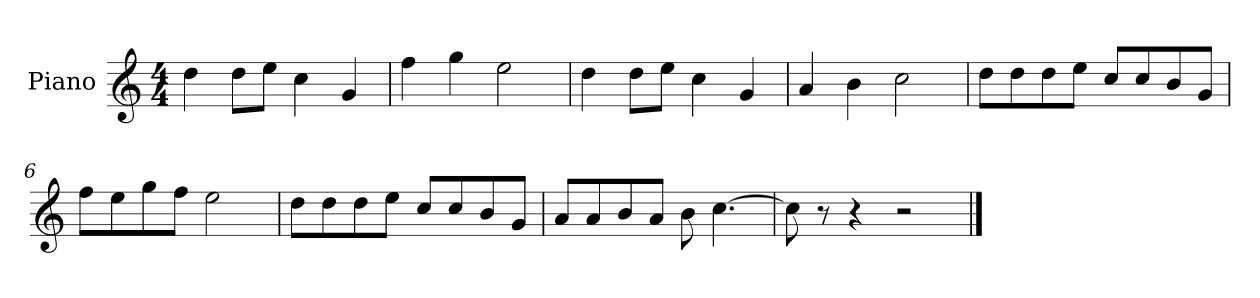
**kern
*part1
*staff1
*I"Piano
*I'P-no
*clefG2
*k[]
*M4/4
*MM90
=1
4dd\
8dd\L
8ee\J
4cc\
4g/
=2
4ff\
4gg\
2ee\
=3
4dd\
8dd\L
8ee\J
4cc\
4g/
=4
4a/
4b\
2cc\
=5
8dd\L
8dd\
8dd\
8ee\J
8cc/L
8cc/
8b/
8g/J
=6
8ff\L
8ee\
8gg\
8ff\J
2ee\
=7
8dd\L
8dd\
8dd\
8ee\J
8cc/L
8cc/
8b/
8g/J
!!LO:LB:g=z
=8
8a/L
8a/
8b/
8a/J
8b\
[4.cc\
=9
8cc\]
8r
4r
2r
==
*-
